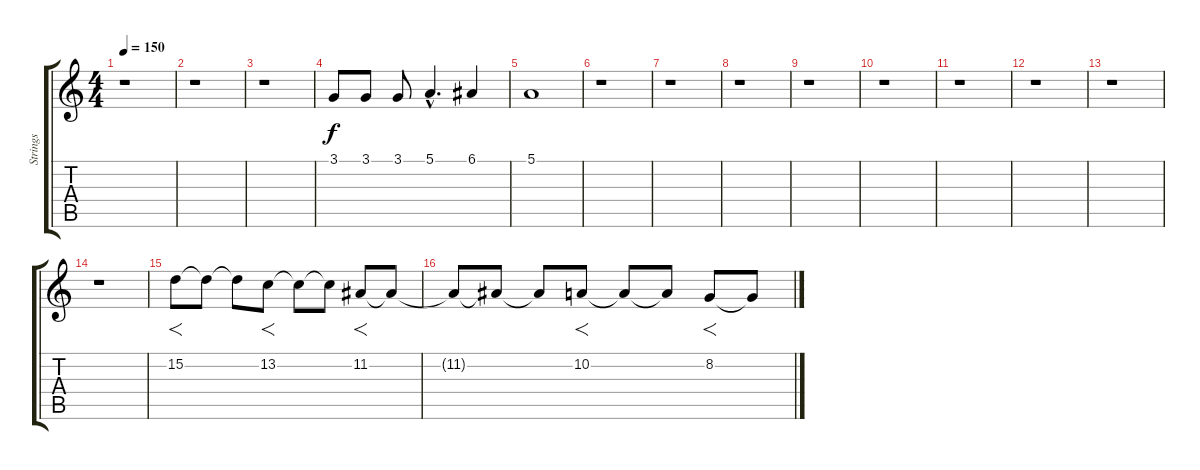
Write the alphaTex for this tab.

\track ("Strings" "Strings") {instrument stringensemble1}
\staff {score tabs}
\tuning (E4 B3 G3 D3 A2 E2) {hide}
\ts (4 4)
\tempo 150
\clef g2
\ks c
r.1{dy mp} |
r.1 |
r.1 |
3.1.8{dy f volume 13} 3.1.8 3.1.8 5.1{hac}.4{d} 6.1.4 |
5.1.1 |
r.1 |
r.1 |
r.1 |
r.1 |
r.1 |
r.1 |
r.1 |
r.1 |
r.1 |
15.2.8{f volume 13} 15.2{t}.8 15.2{t}.8 13.2.8{f} 13.2{t}.8 13.2{t}.8 11.2.8{f} 11.2{t}.8 |
11.2{t}.8 11.2{t}.8 11.2{t}.8 10.2.8{f} 10.2{t}.8 10.2{t}.8 8.2.8{f} 8.2{t}.8
